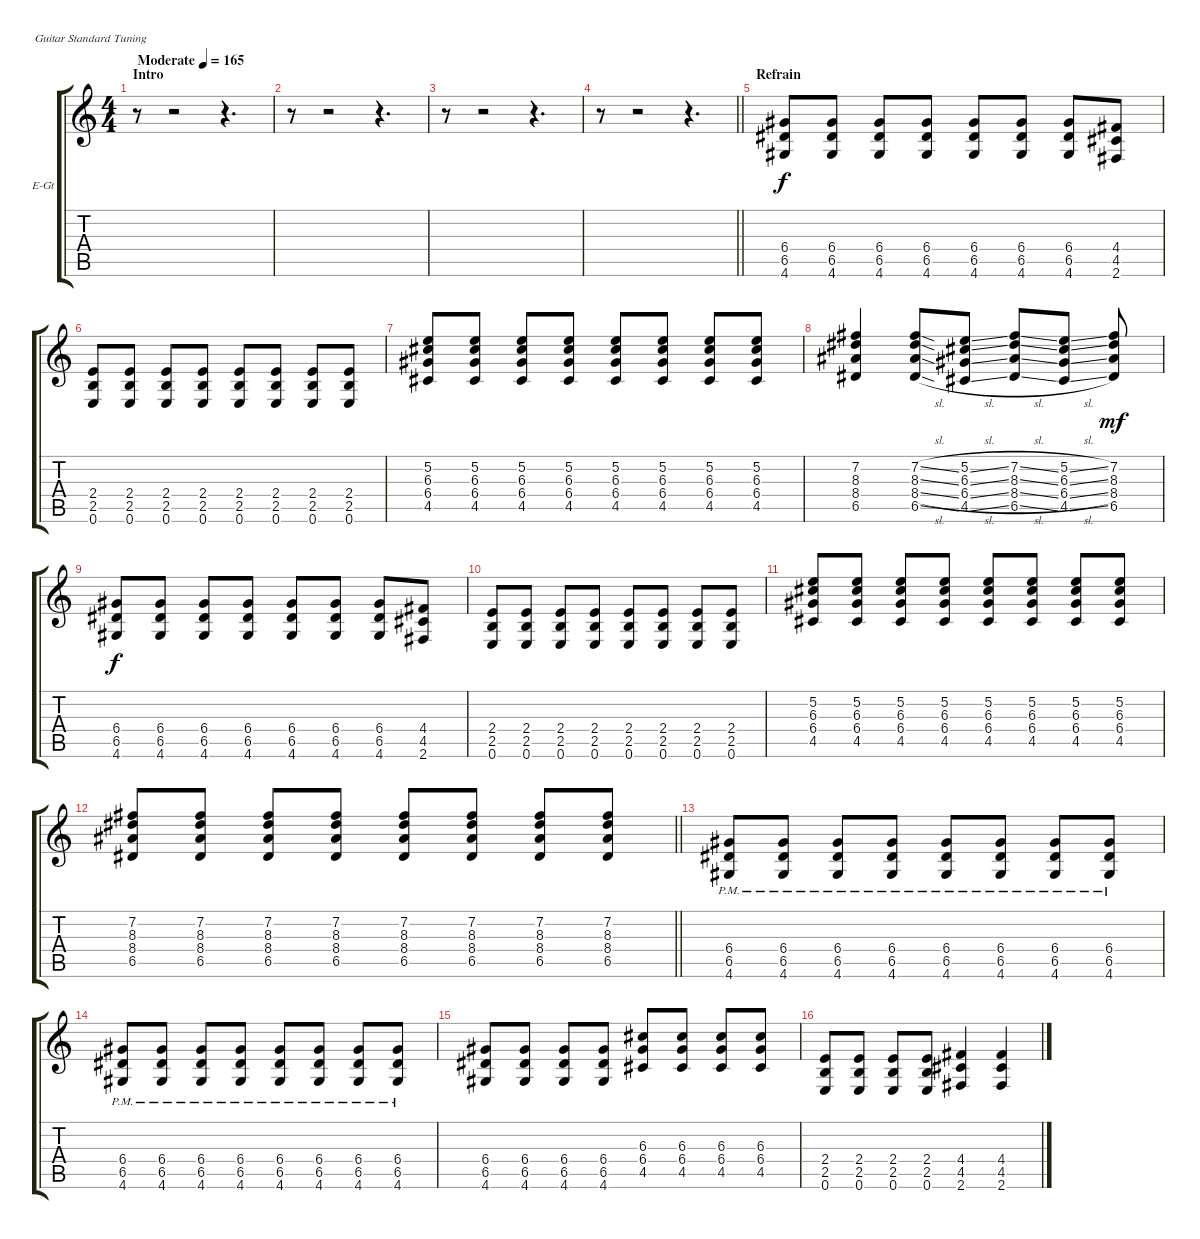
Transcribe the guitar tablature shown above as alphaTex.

\bracketExtendMode groupsimilarinstruments
\firstSystemTrackNameOrientation horizontal
\otherSystemsTrackNameOrientation horizontal
\track ("Spur 2" "E-Gt") {instrument overdrivenguitar}
\staff {score tabs}
\tuning (E4 B3 G3 D3 A2 E2)
\ts (4 4)
\beaming (8 2 2 2 2)
\section ("" "Intro")
\tempo (165 "Moderate")
\clef g2
\ks c
r.8{dy f instrument overdrivenguitar} r.2 r.4{d} |
r.8 r.2 r.4{d} |
r.8 r.2 r.4{d} |
\barLineRight lightlight
r.8 r.2 r.4{d} |
\section ("" "Refrain")
(6.4 6.5 4.6).8 (6.4 6.5 4.6).8 (6.4 6.5 4.6).8 (6.4 6.5 4.6).8 (6.4 6.5 4.6).8 (6.4 6.5 4.6).8 (6.4 6.5 4.6).8 (4.4 4.5 2.6).8 |
(2.4 2.5 0.6).8 (2.4 2.5 0.6).8 (2.4 2.5 0.6).8 (2.4 2.5 0.6).8 (2.4 2.5 0.6).8 (2.4 2.5 0.6).8 (2.4 2.5 0.6).8 (2.4 2.5 0.6).8 |
(5.2 6.3 6.4 4.5).8 (5.2 6.3 6.4 4.5).8 (5.2 6.3 6.4 4.5).8 (5.2 6.3 6.4 4.5).8 (5.2 6.3 6.4 4.5).8 (5.2 6.3 6.4 4.5).8 (5.2 6.3 6.4 4.5).8 (5.2 6.3 6.4 4.5).8 |
(7.2 8.3 8.4 6.5).4 (7.2{sl} 8.3{sl} 8.4{sl} 6.5{sl}).8 (5.2{sl} 6.3{sl} 6.4{sl} 4.5{sl}).8 (7.2{sl} 8.3{sl} 8.4{sl} 6.5{sl}).8 (5.2{sl} 6.3{sl} 6.4{sl} 4.5{sl}).8 (7.2 8.3 8.4 6.5).8{dy mf} |
(6.4 6.5 4.6).8{dy f} (6.4 6.5 4.6).8 (6.4 6.5 4.6).8 (6.4 6.5 4.6).8 (6.4 6.5 4.6).8 (6.4 6.5 4.6).8 (6.4 6.5 4.6).8 (4.4 4.5 2.6).8 |
(2.4 2.5 0.6).8 (2.4 2.5 0.6).8 (2.4 2.5 0.6).8 (2.4 2.5 0.6).8 (2.4 2.5 0.6).8 (2.4 2.5 0.6).8 (2.4 2.5 0.6).8 (2.4 2.5 0.6).8 |
(5.2 6.3 6.4 4.5).8 (5.2 6.3 6.4 4.5).8 (5.2 6.3 6.4 4.5).8 (5.2 6.3 6.4 4.5).8 (5.2 6.3 6.4 4.5).8 (5.2 6.3 6.4 4.5).8 (5.2 6.3 6.4 4.5).8 (5.2 6.3 6.4 4.5).8 |
\barLineRight lightlight
(7.2 8.3 8.4 6.5).8 (7.2 8.3 8.4 6.5).8 (7.2 8.3 8.4 6.5).8 (7.2 8.3 8.4 6.5).8 (7.2 8.3 8.4 6.5).8 (7.2 8.3 8.4 6.5).8 (7.2 8.3 8.4 6.5).8 (7.2 8.3 8.4 6.5).8 |
(6.4{pm} 6.5{pm} 4.6{pm}).8 (6.4{pm} 6.5{pm} 4.6{pm}).8 (6.4{pm} 6.5{pm} 4.6{pm}).8 (6.4{pm} 6.5{pm} 4.6{pm}).8 (6.4{pm} 6.5{pm} 4.6{pm}).8 (6.4{pm} 6.5{pm} 4.6{pm}).8 (6.4{pm} 6.5{pm} 4.6{pm}).8 (6.4{pm} 6.5{pm} 4.6{pm}).8 |
(6.4{pm} 6.5{pm} 4.6{pm}).8 (6.4{pm} 6.5{pm} 4.6{pm}).8 (6.4{pm} 6.5{pm} 4.6{pm}).8 (6.4{pm} 6.5{pm} 4.6{pm}).8 (6.4{pm} 6.5{pm} 4.6{pm}).8 (6.4{pm} 6.5{pm} 4.6{pm}).8 (6.4{pm} 6.5{pm} 4.6{pm}).8 (6.4{pm} 6.5{pm} 4.6{pm}).8 |
(6.4 6.5 4.6).8 (6.4 6.5 4.6).8 (6.4 6.5 4.6).8 (6.4 6.5 4.6).8 (6.3 6.4 4.5).8 (6.3 6.4 4.5).8 (6.3 6.4 4.5).8 (6.3 6.4 4.5).8 |
(2.4 2.5 0.6).8 (2.4 2.5 0.6).8 (2.4 2.5 0.6).8 (2.4 2.5 0.6).8 (4.4 4.5 2.6).4 (4.4 4.5 2.6).4
